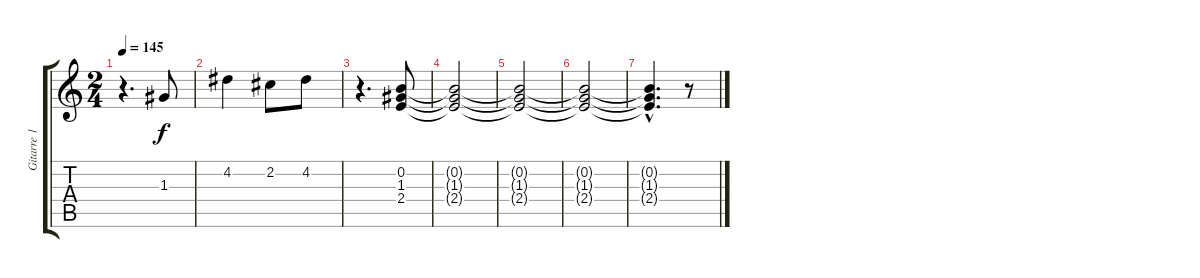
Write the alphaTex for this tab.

\track ("Gitarre 1 - Farin Urlaub" "Gitarre 1 ") {instrument distortionguitar}
\staff {score tabs}
\tuning (E4 B3 G3 D3 A2 E2) {hide}
\ts (2 4)
\tempo 145
\clef g2
\ks c
r.4{d dy f} 1.3.8 |
4.2.4 2.2.8 4.2.8 |
r.4{d} (0.2 1.3 2.4).8 |
(0.2{t} 1.3{t} 2.4{t}).2 |
(0.2{t} 1.3{t} 2.4{t}).2 |
(0.2{t} 1.3{t} 2.4{t}).2 |
(0.2{hac t} 1.3{hac t} 2.4{hac t}).4{d} r.8
